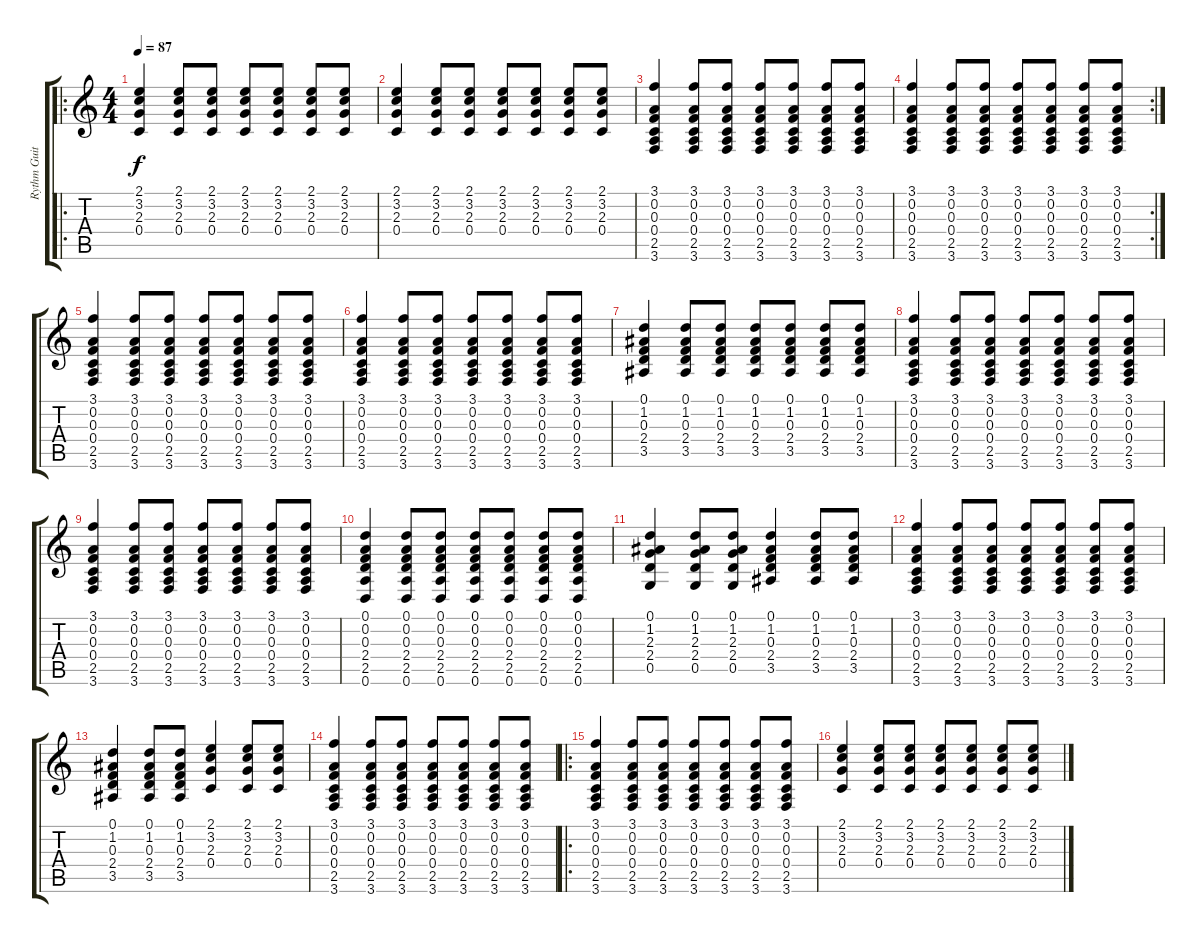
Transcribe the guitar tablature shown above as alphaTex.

\track ("Rythm Guitar (Lou Reed)" "Rythm Guit") {instrument acousticguitarsteel}
\staff {score tabs}
\tuning (D4 A3 F3 C3 G2 D2) {hide}
\ro
\ts (4 4)
\tempo 87
\clef g2
\ks c
(2.1 3.2 2.3 0.4).4{dy f} (2.1 3.2 2.3 0.4).8 (2.1 3.2 2.3 0.4).8 (2.1 3.2 2.3 0.4).8 (2.1 3.2 2.3 0.4).8 (2.1 3.2 2.3 0.4).8 (2.1 3.2 2.3 0.4).8 |
(2.1 3.2 2.3 0.4).4 (2.1 3.2 2.3 0.4).8 (2.1 3.2 2.3 0.4).8 (2.1 3.2 2.3 0.4).8 (2.1 3.2 2.3 0.4).8 (2.1 3.2 2.3 0.4).8 (2.1 3.2 2.3 0.4).8 |
(3.1 0.2 0.3 0.4 2.5 3.6).4 (3.1 0.2 0.3 0.4 2.5 3.6).8 (3.1 0.2 0.3 0.4 2.5 3.6).8 (3.1 0.2 0.3 0.4 2.5 3.6).8 (3.1 0.2 0.3 0.4 2.5 3.6).8 (3.1 0.2 0.3 0.4 2.5 3.6).8 (3.1 0.2 0.3 0.4 2.5 3.6).8 |
\rc 2
(3.1 0.2 0.3 0.4 2.5 3.6).4 (3.1 0.2 0.3 0.4 2.5 3.6).8 (3.1 0.2 0.3 0.4 2.5 3.6).8 (3.1 0.2 0.3 0.4 2.5 3.6).8 (3.1 0.2 0.3 0.4 2.5 3.6).8 (3.1 0.2 0.3 0.4 2.5 3.6).8 (3.1 0.2 0.3 0.4 2.5 3.6).8 |
(3.1 0.2 0.3 0.4 2.5 3.6).4 (3.1 0.2 0.3 0.4 2.5 3.6).8 (3.1 0.2 0.3 0.4 2.5 3.6).8 (3.1 0.2 0.3 0.4 2.5 3.6).8 (3.1 0.2 0.3 0.4 2.5 3.6).8 (3.1 0.2 0.3 0.4 2.5 3.6).8 (3.1 0.2 0.3 0.4 2.5 3.6).8 |
(3.1 0.2 0.3 0.4 2.5 3.6).4 (3.1 0.2 0.3 0.4 2.5 3.6).8 (3.1 0.2 0.3 0.4 2.5 3.6).8 (3.1 0.2 0.3 0.4 2.5 3.6).8 (3.1 0.2 0.3 0.4 2.5 3.6).8 (3.1 0.2 0.3 0.4 2.5 3.6).8 (3.1 0.2 0.3 0.4 2.5 3.6).8 |
(0.1 1.2 0.3 2.4 3.5).4 (0.1 1.2 0.3 2.4 3.5).8 (0.1 1.2 0.3 2.4 3.5).8 (0.1 1.2 0.3 2.4 3.5).8 (0.1 1.2 0.3 2.4 3.5).8 (0.1 1.2 0.3 2.4 3.5).8 (0.1 1.2 0.3 2.4 3.5).8 |
(3.1 0.2 0.3 0.4 2.5 3.6).4 (3.1 0.2 0.3 0.4 2.5 3.6).8 (3.1 0.2 0.3 0.4 2.5 3.6).8 (3.1 0.2 0.3 0.4 2.5 3.6).8 (3.1 0.2 0.3 0.4 2.5 3.6).8 (3.1 0.2 0.3 0.4 2.5 3.6).8 (3.1 0.2 0.3 0.4 2.5 3.6).8 |
(3.1 0.2 0.3 0.4 2.5 3.6).4 (3.1 0.2 0.3 0.4 2.5 3.6).8 (3.1 0.2 0.3 0.4 2.5 3.6).8 (3.1 0.2 0.3 0.4 2.5 3.6).8 (3.1 0.2 0.3 0.4 2.5 3.6).8 (3.1 0.2 0.3 0.4 2.5 3.6).8 (3.1 0.2 0.3 0.4 2.5 3.6).8 |
(0.1 0.2 0.3 2.4 2.5 0.6).4 (0.1 0.2 0.3 2.4 2.5 0.6).8 (0.1 0.2 0.3 2.4 2.5 0.6).8 (0.1 0.2 0.3 2.4 2.5 0.6).8 (0.1 0.2 0.3 2.4 2.5 0.6).8 (0.1 0.2 0.3 2.4 2.5 0.6).8 (0.1 0.2 0.3 2.4 2.5 0.6).8 |
(0.1 1.2 2.3 2.4 0.5).4 (0.1 1.2 2.3 2.4 0.5).8 (0.1 1.2 2.3 2.4 0.5).8 (0.1 1.2 0.3 2.4 3.5).4 (0.1 1.2 0.3 2.4 3.5).8 (0.1 1.2 0.3 2.4 3.5).8 |
(3.1 0.2 0.3 0.4 2.5 3.6).4 (3.1 0.2 0.3 0.4 2.5 3.6).8 (3.1 0.2 0.3 0.4 2.5 3.6).8 (3.1 0.2 0.3 0.4 2.5 3.6).8 (3.1 0.2 0.3 0.4 2.5 3.6).8 (3.1 0.2 0.3 0.4 2.5 3.6).8 (3.1 0.2 0.3 0.4 2.5 3.6).8 |
(0.1 1.2 0.3 2.4 3.5).4 (0.1 1.2 0.3 2.4 3.5).8 (0.1 1.2 0.3 2.4 3.5).8 (2.1 3.2 2.3 0.4).4 (2.1 3.2 2.3 0.4).8 (2.1 3.2 2.3 0.4).8 |
(3.1 0.2 0.3 0.4 2.5 3.6).4 (3.1 0.2 0.3 0.4 2.5 3.6).8 (3.1 0.2 0.3 0.4 2.5 3.6).8 (3.1 0.2 0.3 0.4 2.5 3.6).8 (3.1 0.2 0.3 0.4 2.5 3.6).8 (3.1 0.2 0.3 0.4 2.5 3.6).8 (3.1 0.2 0.3 0.4 2.5 3.6).8 |
\ro
(3.1 0.2 0.3 0.4 2.5 3.6).4 (3.1 0.2 0.3 0.4 2.5 3.6).8 (3.1 0.2 0.3 0.4 2.5 3.6).8 (3.1 0.2 0.3 0.4 2.5 3.6).8 (3.1 0.2 0.3 0.4 2.5 3.6).8 (3.1 0.2 0.3 0.4 2.5 3.6).8 (3.1 0.2 0.3 0.4 2.5 3.6).8 |
(2.1 3.2 2.3 0.4).4 (2.1 3.2 2.3 0.4).8 (2.1 3.2 2.3 0.4).8 (2.1 3.2 2.3 0.4).8 (2.1 3.2 2.3 0.4).8 (2.1 3.2 2.3 0.4).8 (2.1 3.2 2.3 0.4).8
